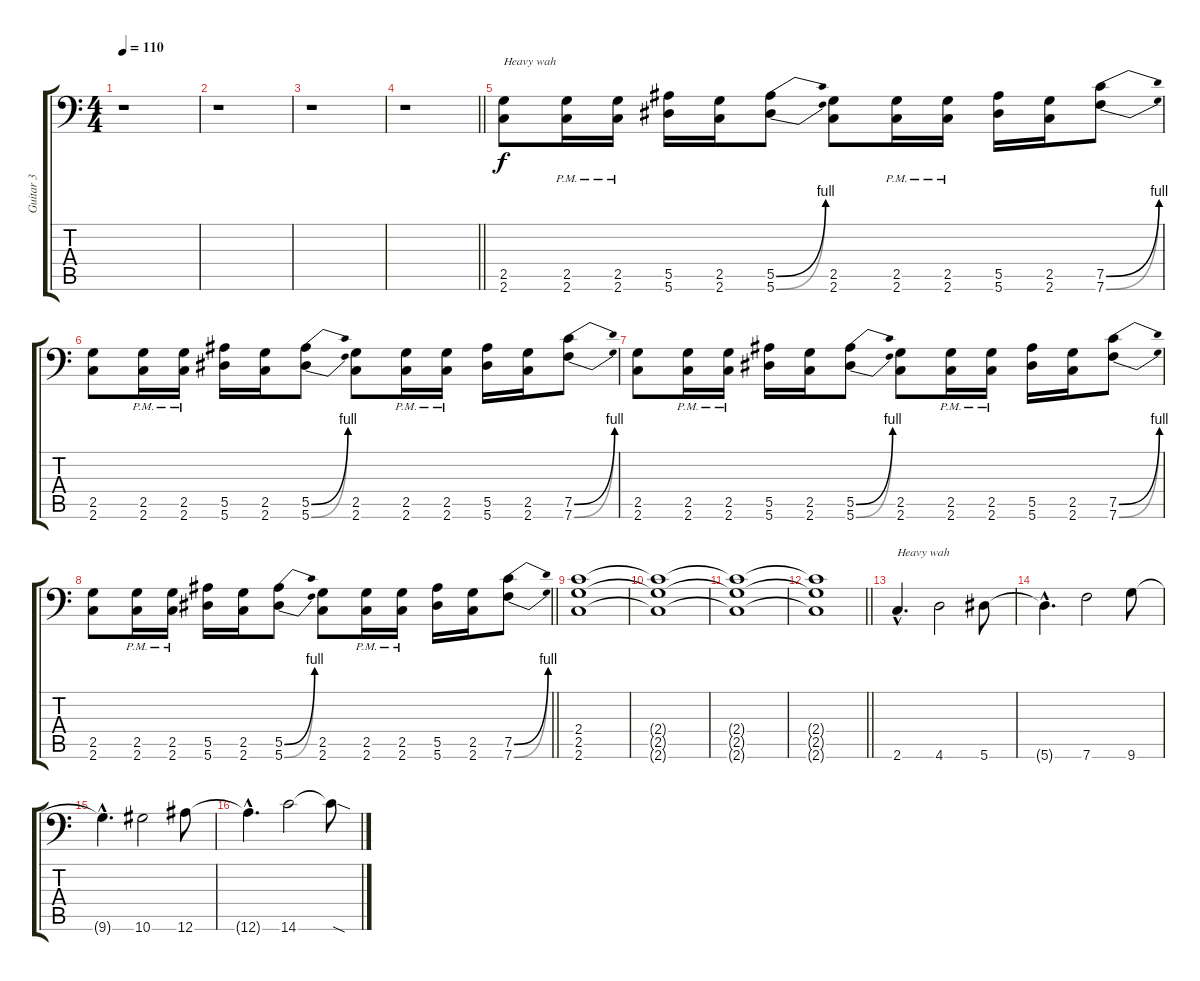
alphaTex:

\track ("Guitar 3" "Guitar 3") {instrument distortionguitar}
\staff {score tabs}
\tuning (C4 G3 Eb3 Bb2 F2 Bb1) {hide}
\ts (4 4)
\tempo 110
\clef f4
\ks c
r.1{dy f instrument distortionguitar} |
r.1 |
r.1 |
\barLineRight lightlight
r.1 |
(2.5 2.6).8{txt "Heavy wah"} (2.5{pm} 2.6).16 (2.5{pm} 2.6).16 (5.5 5.6).16 (2.5 2.6).16 (5.5{be (bend 0 0 60 4)} 5.6{be (bend 0 0 60 4)}).8 (2.5 2.6).8 (2.5{pm} 2.6).16 (2.5{pm} 2.6).16 (5.5 5.6).16 (2.5 2.6).16 (7.5{be (bend 0 0 60 4)} 7.6{be (bend 0 0 60 4)}).8 |
(2.5 2.6).8 (2.5{pm} 2.6).16 (2.5{pm} 2.6).16 (5.5 5.6).16 (2.5 2.6).16 (5.5{be (bend 0 0 60 4)} 5.6{be (bend 0 0 60 4)}).8 (2.5 2.6).8 (2.5{pm} 2.6).16 (2.5{pm} 2.6).16 (5.5 5.6).16 (2.5 2.6).16 (7.5{be (bend 0 0 60 4)} 7.6{be (bend 0 0 60 4)}).8 |
(2.5 2.6).8 (2.5{pm} 2.6).16 (2.5{pm} 2.6).16 (5.5 5.6).16 (2.5 2.6).16 (5.5{be (bend 0 0 60 4)} 5.6{be (bend 0 0 60 4)}).8 (2.5 2.6).8 (2.5{pm} 2.6).16 (2.5{pm} 2.6).16 (5.5 5.6).16 (2.5 2.6).16 (7.5{be (bend 0 0 60 4)} 7.6{be (bend 0 0 60 4)}).8 |
\barLineRight lightlight
(2.5 2.6).8 (2.5{pm} 2.6).16 (2.5{pm} 2.6).16 (5.5 5.6).16 (2.5 2.6).16 (5.5{be (bend 0 0 60 4)} 5.6{be (bend 0 0 60 4)}).8 (2.5 2.6).8 (2.5{pm} 2.6).16 (2.5{pm} 2.6).16 (5.5 5.6).16 (2.5 2.6).16 (7.5{be (bend 0 0 60 4)} 7.6{be (bend 0 0 60 4)}).8 |
(2.4 2.5 2.6).1 |
(2.4{t} 2.5{t} 2.6{t}).1 |
(2.4{t} 2.5{t} 2.6{t}).1 |
\barLineRight lightlight
(2.4{t} 2.5{t} 2.6{t}).1 |
2.6{hac}.4{d txt "Heavy wah"} 4.6.2 5.6.8 |
5.6{hac t}.4{d} 7.6.2 9.6.8 |
9.6{hac t}.4{d} 10.6.2 12.6.8 |
12.6{hac t}.4{d} 14.6.2 14.6{sod t}.8
